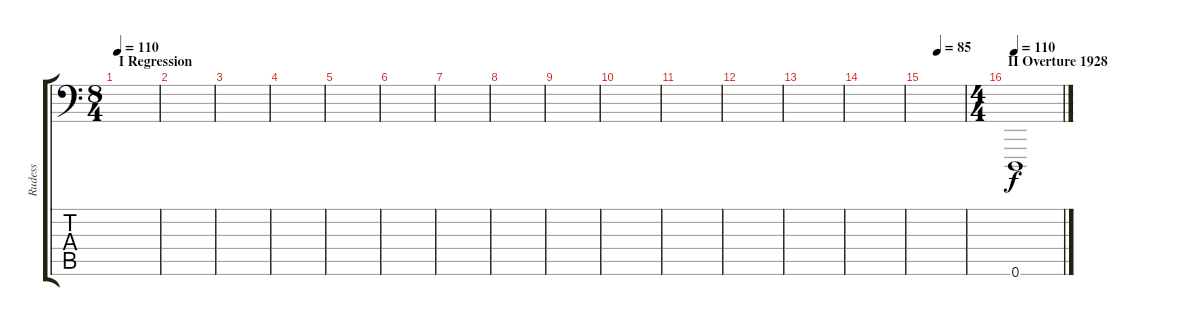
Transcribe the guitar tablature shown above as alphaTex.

\track ("Rudess" "Rudess") {instrument stringensemble1}
\staff {score tabs}
\tuning (D3 A2 F2 C2 G1 D1) {hide}
\ts (8 4)
\section ("" "I Regression")
\tempo 110
\tempo 100
\tempo 110
\clef f4
\ks c
|
|
|
|
|
|
|
|
|
|
|
|
|
|
\tempo (85 0.3333333333333333)
|
\ts (4 4)
\section ("" "II Overture 1928")
\tempo 110
0.6.1{balance 16}
